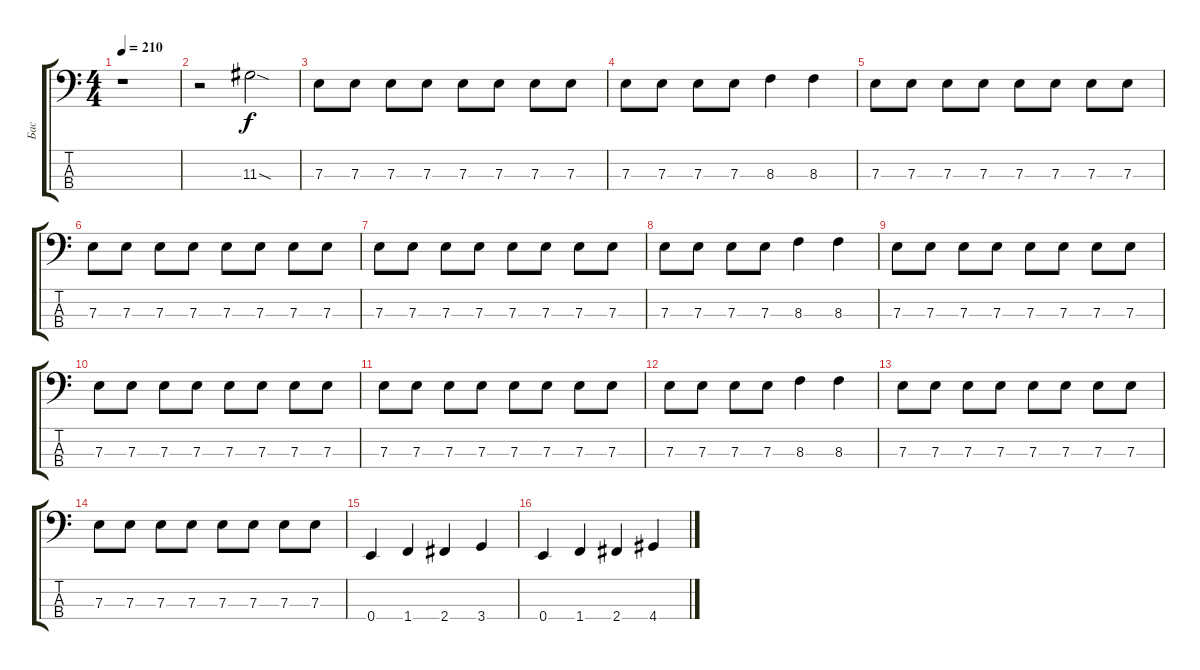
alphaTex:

\track ("Бас" "Бас") {instrument electricbasspick}
\staff {score tabs}
\tuning (G2 D2 A1 E1) {hide}
\ts (4 4)
\tempo 210
\clef f4
\ks c
r.1{dy f} |
r.2 11.3{sod}.2 |
7.3.8 7.3.8 7.3.8 7.3.8 7.3.8 7.3.8 7.3.8 7.3.8 |
7.3.8 7.3.8 7.3.8 7.3.8 8.3.4 8.3.4 |
7.3.8 7.3.8 7.3.8 7.3.8 7.3.8 7.3.8 7.3.8 7.3.8 |
7.3.8 7.3.8 7.3.8 7.3.8 7.3.8 7.3.8 7.3.8 7.3.8 |
7.3.8 7.3.8 7.3.8 7.3.8 7.3.8 7.3.8 7.3.8 7.3.8 |
7.3.8 7.3.8 7.3.8 7.3.8 8.3.4 8.3.4 |
7.3.8 7.3.8 7.3.8 7.3.8 7.3.8 7.3.8 7.3.8 7.3.8 |
7.3.8 7.3.8 7.3.8 7.3.8 7.3.8 7.3.8 7.3.8 7.3.8 |
7.3.8 7.3.8 7.3.8 7.3.8 7.3.8 7.3.8 7.3.8 7.3.8 |
7.3.8 7.3.8 7.3.8 7.3.8 8.3.4 8.3.4 |
7.3.8 7.3.8 7.3.8 7.3.8 7.3.8 7.3.8 7.3.8 7.3.8 |
7.3.8 7.3.8 7.3.8 7.3.8 7.3.8 7.3.8 7.3.8 7.3.8 |
0.4.4 1.4.4 2.4.4 3.4.4 |
0.4.4 1.4.4 2.4.4 4.4.4
